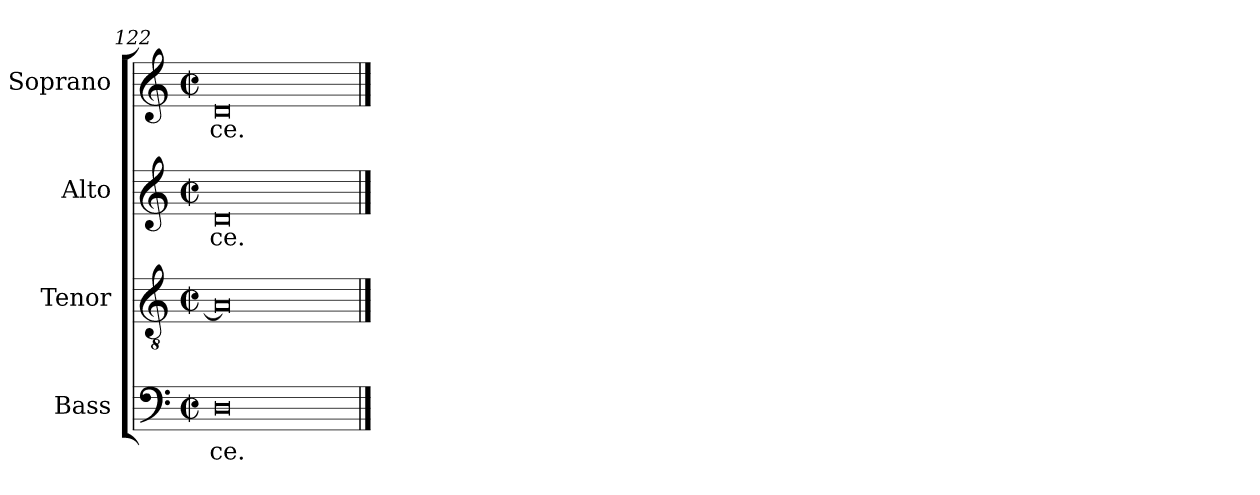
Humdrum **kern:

**kern	**text	**kern	**kern	**text	**kern	**text
*part4	*part4	*part3	*part2	*part2	*part1	*part1
*staff4	*staff4	*staff3	*staff2	*staff2	*staff1	*staff1
*I"Bass	*	*I"Tenor	*I"Alto	*	*I"Soprano	*
*I'B	*	*I'T	*I'A	*	*I'S	*
*clefF4	*	*clefGv2	*clefG2	*	*clefG2	*
*k[]	*	*k[]	*k[]	*	*k[]	*
*C:	*	*C:	*C:	*	*C:	*
*M4/2	*	*M4/2	*M4/2	*	*M4/2	*
*met(c|)	*	*met(c|)	*met(c|)	*	*met(c|)	*
=122	=122	=122	=122	=122	=122	=122
!	!LO:LY:b	!	!	!LO:LY:b	!	!LO:LY:b
0D	ce.	0A]	0d	ce.	0d	ce.
==	==	==	==	==	==	==
*-	*-	*-	*-	*-	*-	*-
